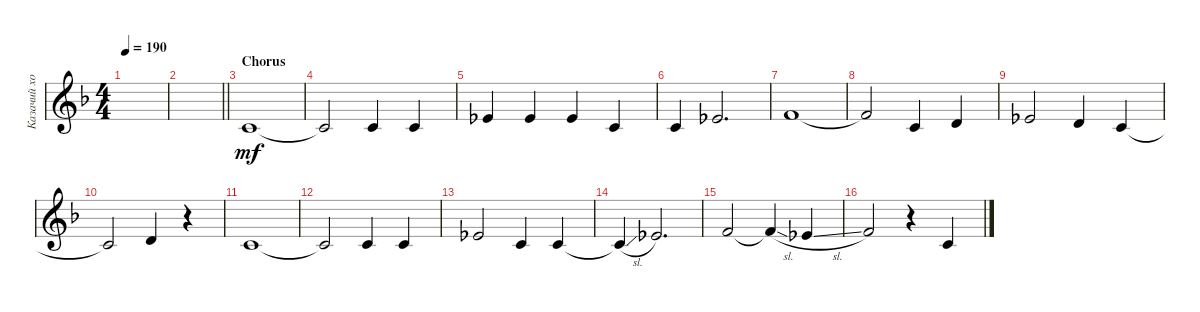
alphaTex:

\track ("Казачий хор_тенор 1" "Казачий хо") {instrument oboe}
\staff {score}
\tuning (E4 B3 G3 D3 A2 E2) {hide}
\ts (4 4)
\tempo 190
\clef g2
\ks dminor
|
\barLineRight lightlight
|
\section ("" "Chorus")
1.2.1{dy mf} |
1.2{t}.2 1.2.4 1.2.4 |
4.2.4 4.2.4 4.2.4 1.2.4 |
1.2.4 4.2.2{d} |
6.2.1 |
6.2{t}.2 1.2.4 3.2.4 |
4.2.2 3.2.4 1.2.4 |
1.2{t}.2 3.2.4 r.4 |
1.2.1 |
1.2{t}.2 1.2.4 1.2.4 |
4.2.2 1.2.4 1.2.4 |
1.2{sl t}.4 4.2.2{d} |
6.2.2 6.2{sl t}.4 4.2{sl}.4 |
6.2.2 r.4 1.2.4
